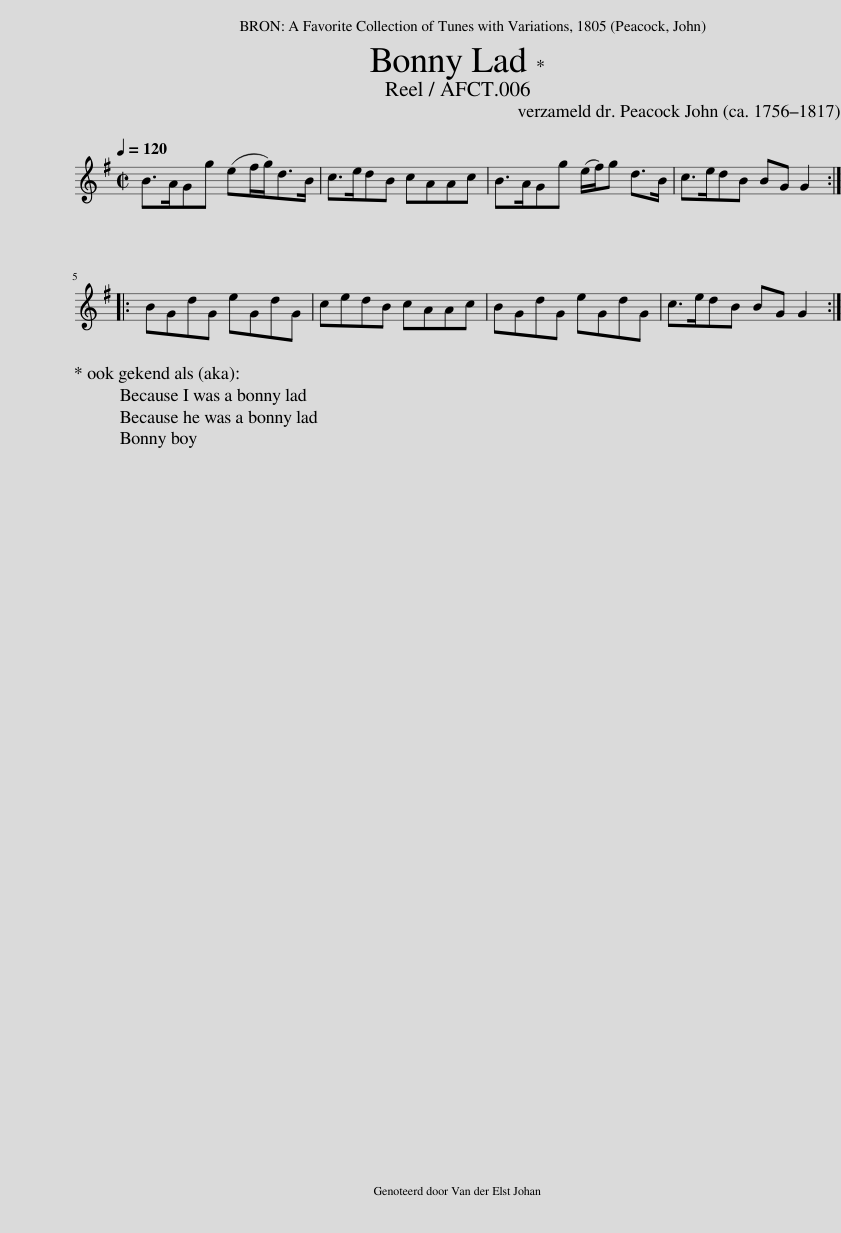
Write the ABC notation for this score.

X:1
L:1/8
Q:1/4=120
M:2/2
I:linebreak $
K:G
V:1 treble
V:1
 B>AGg (ef/g<)dB/ | c>edB cAAc | B>AGg (e/f/)g d>B | c>edB BG G2 ::$ BGdG eGdG | %5
 cedB cAAc | BGdG eGdG | c>edB BG G2 :| %8
